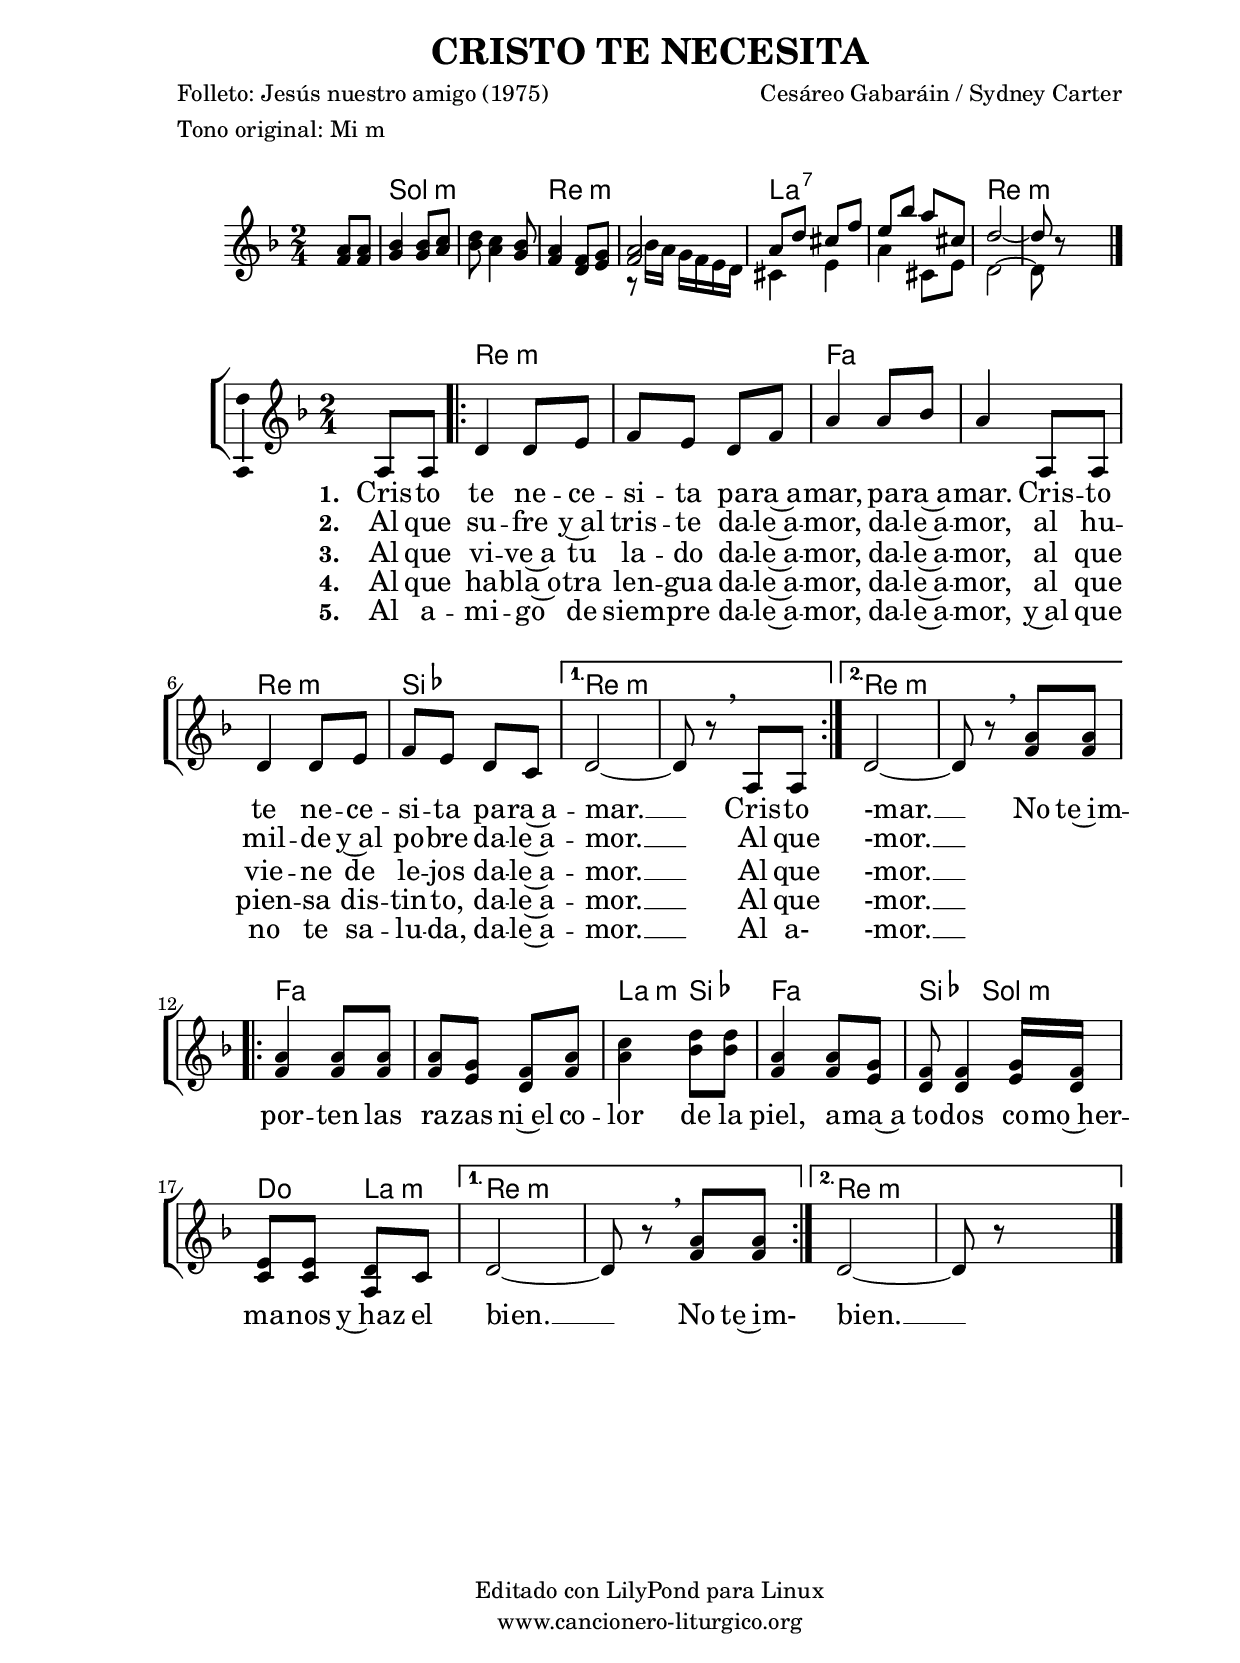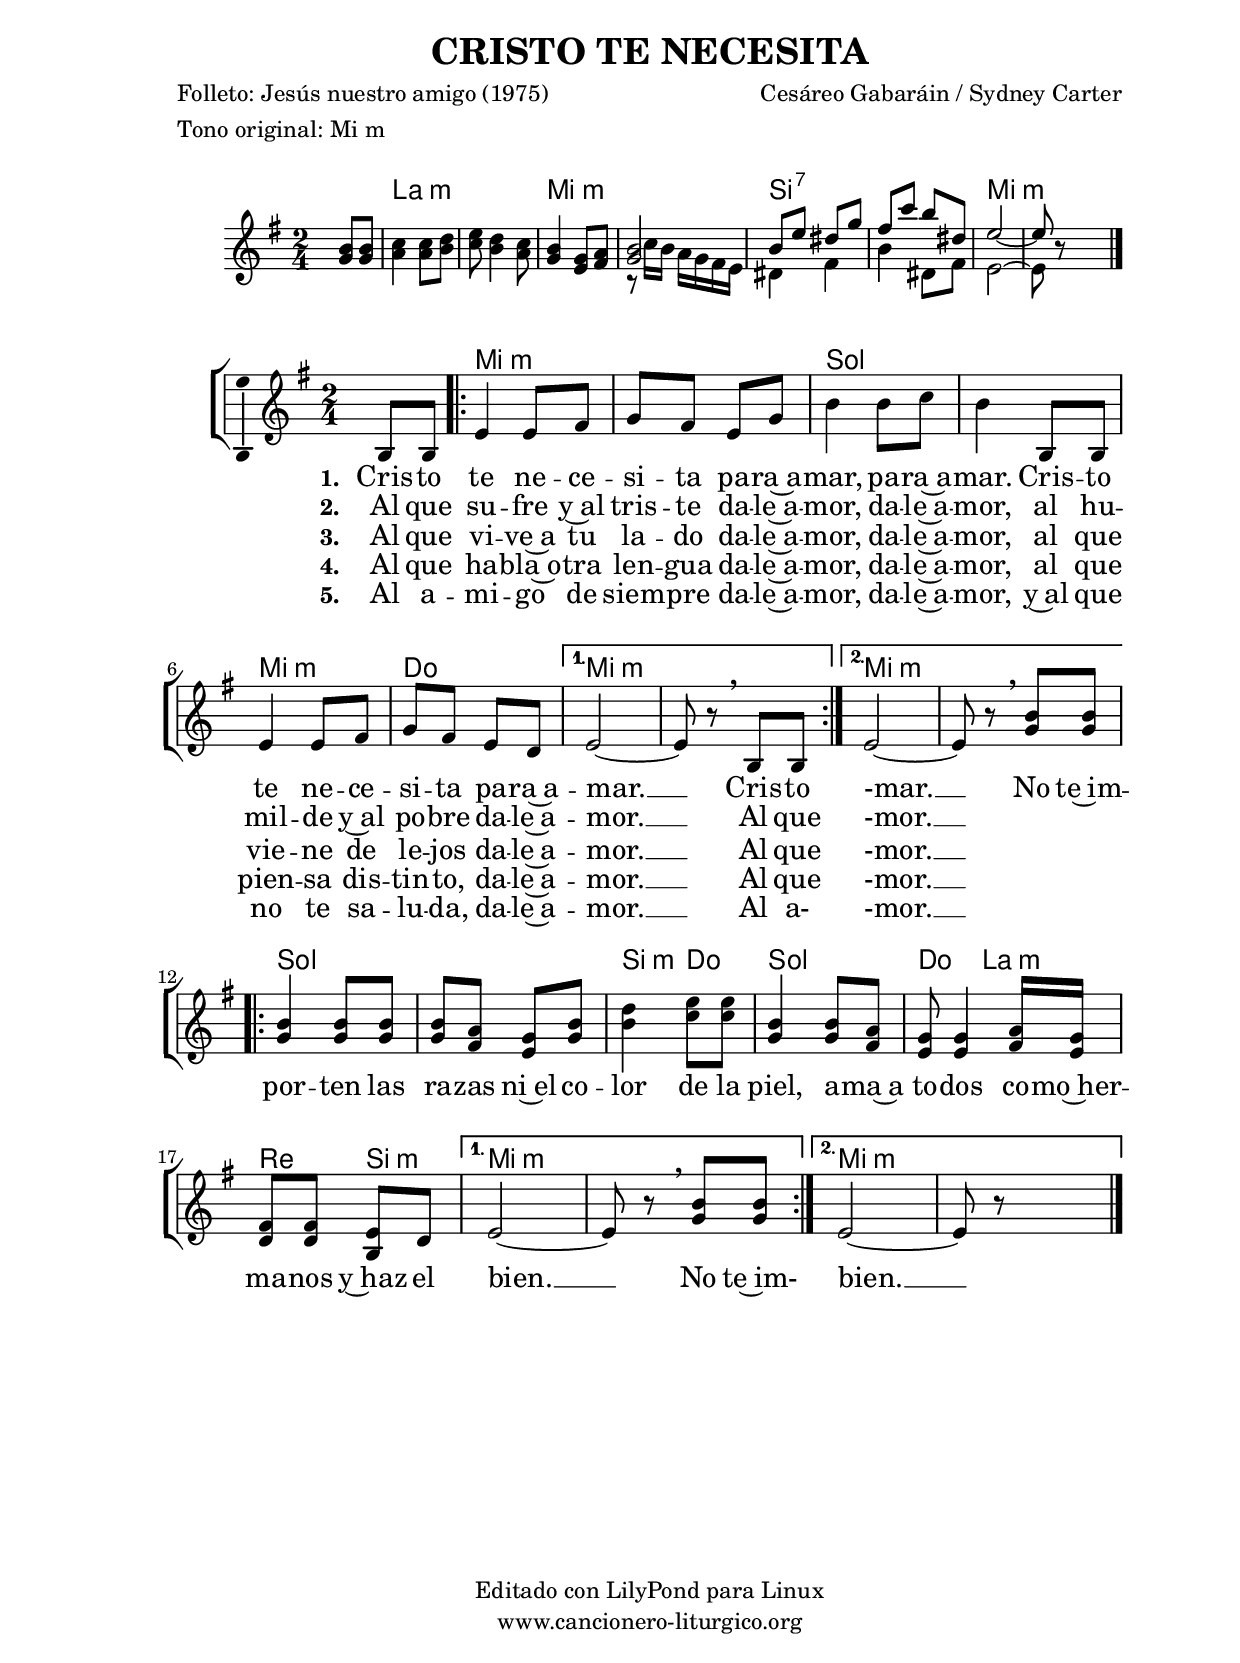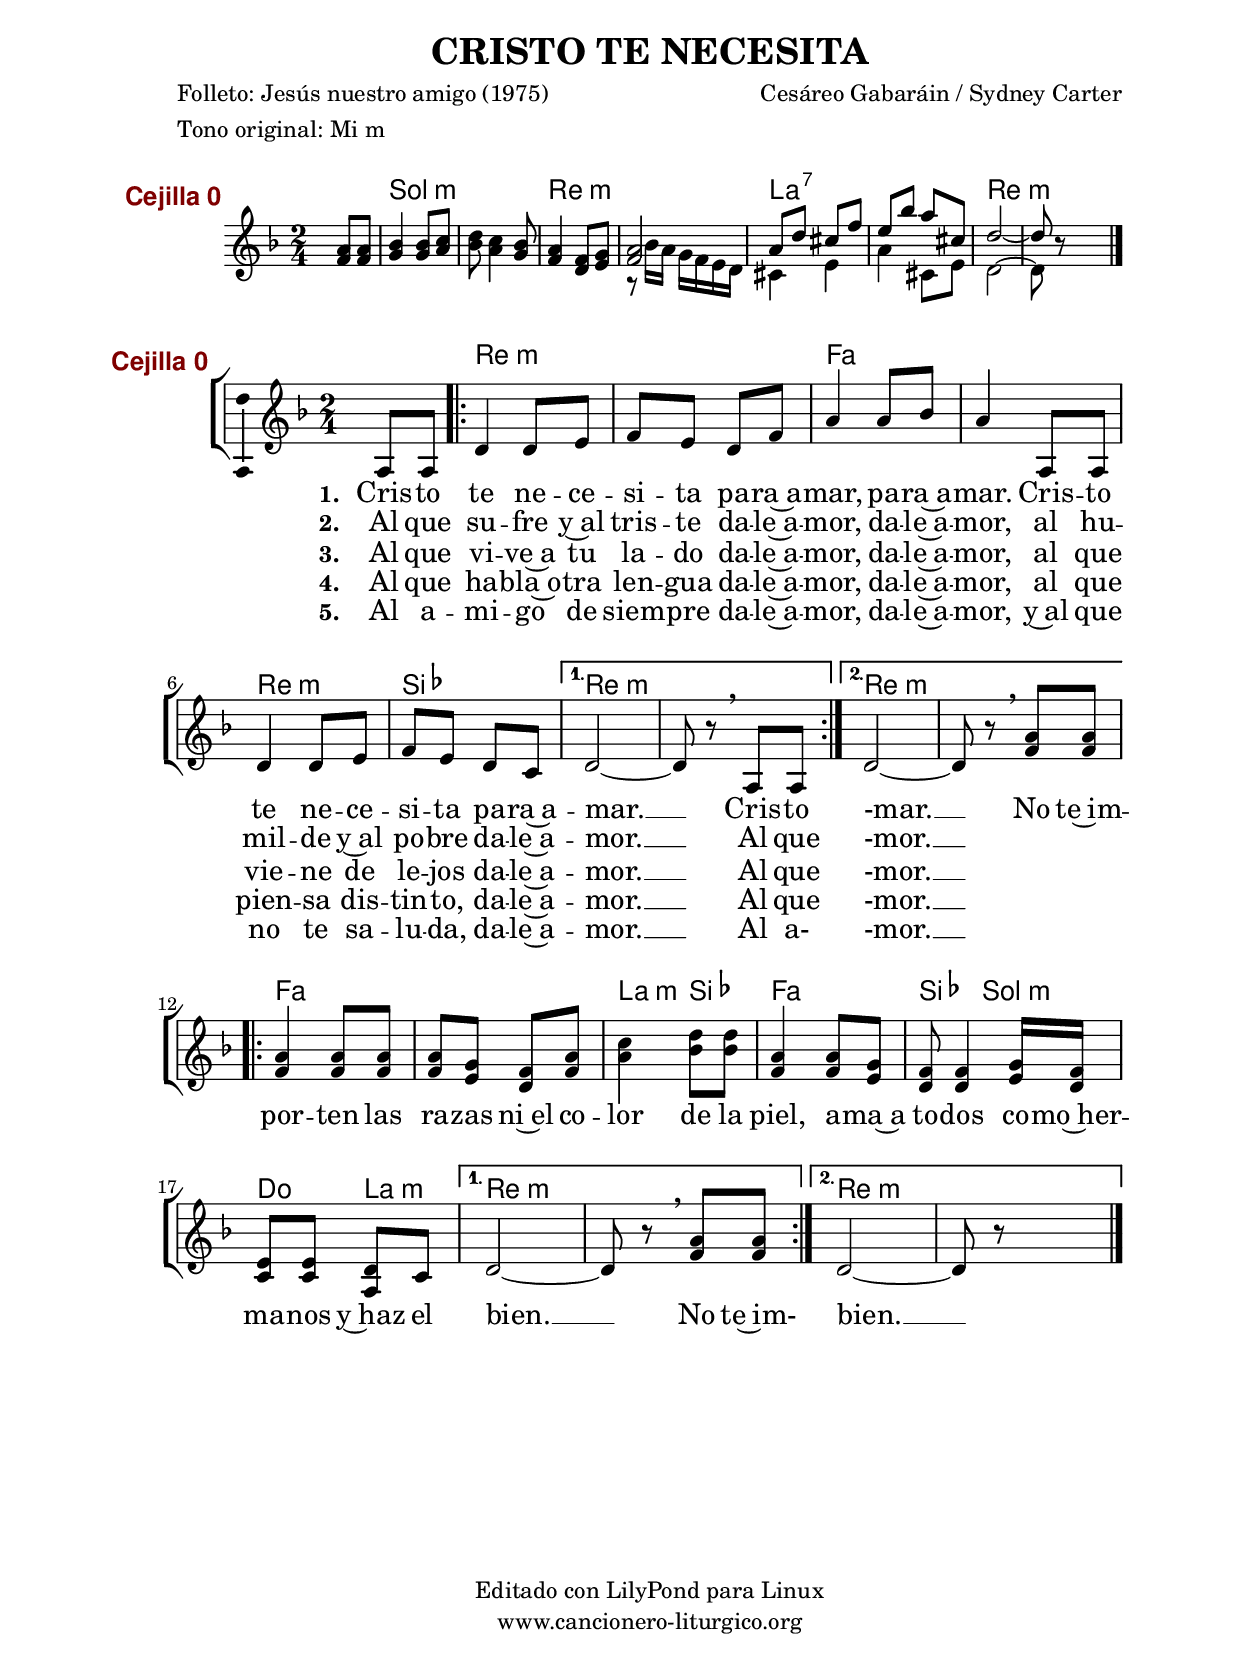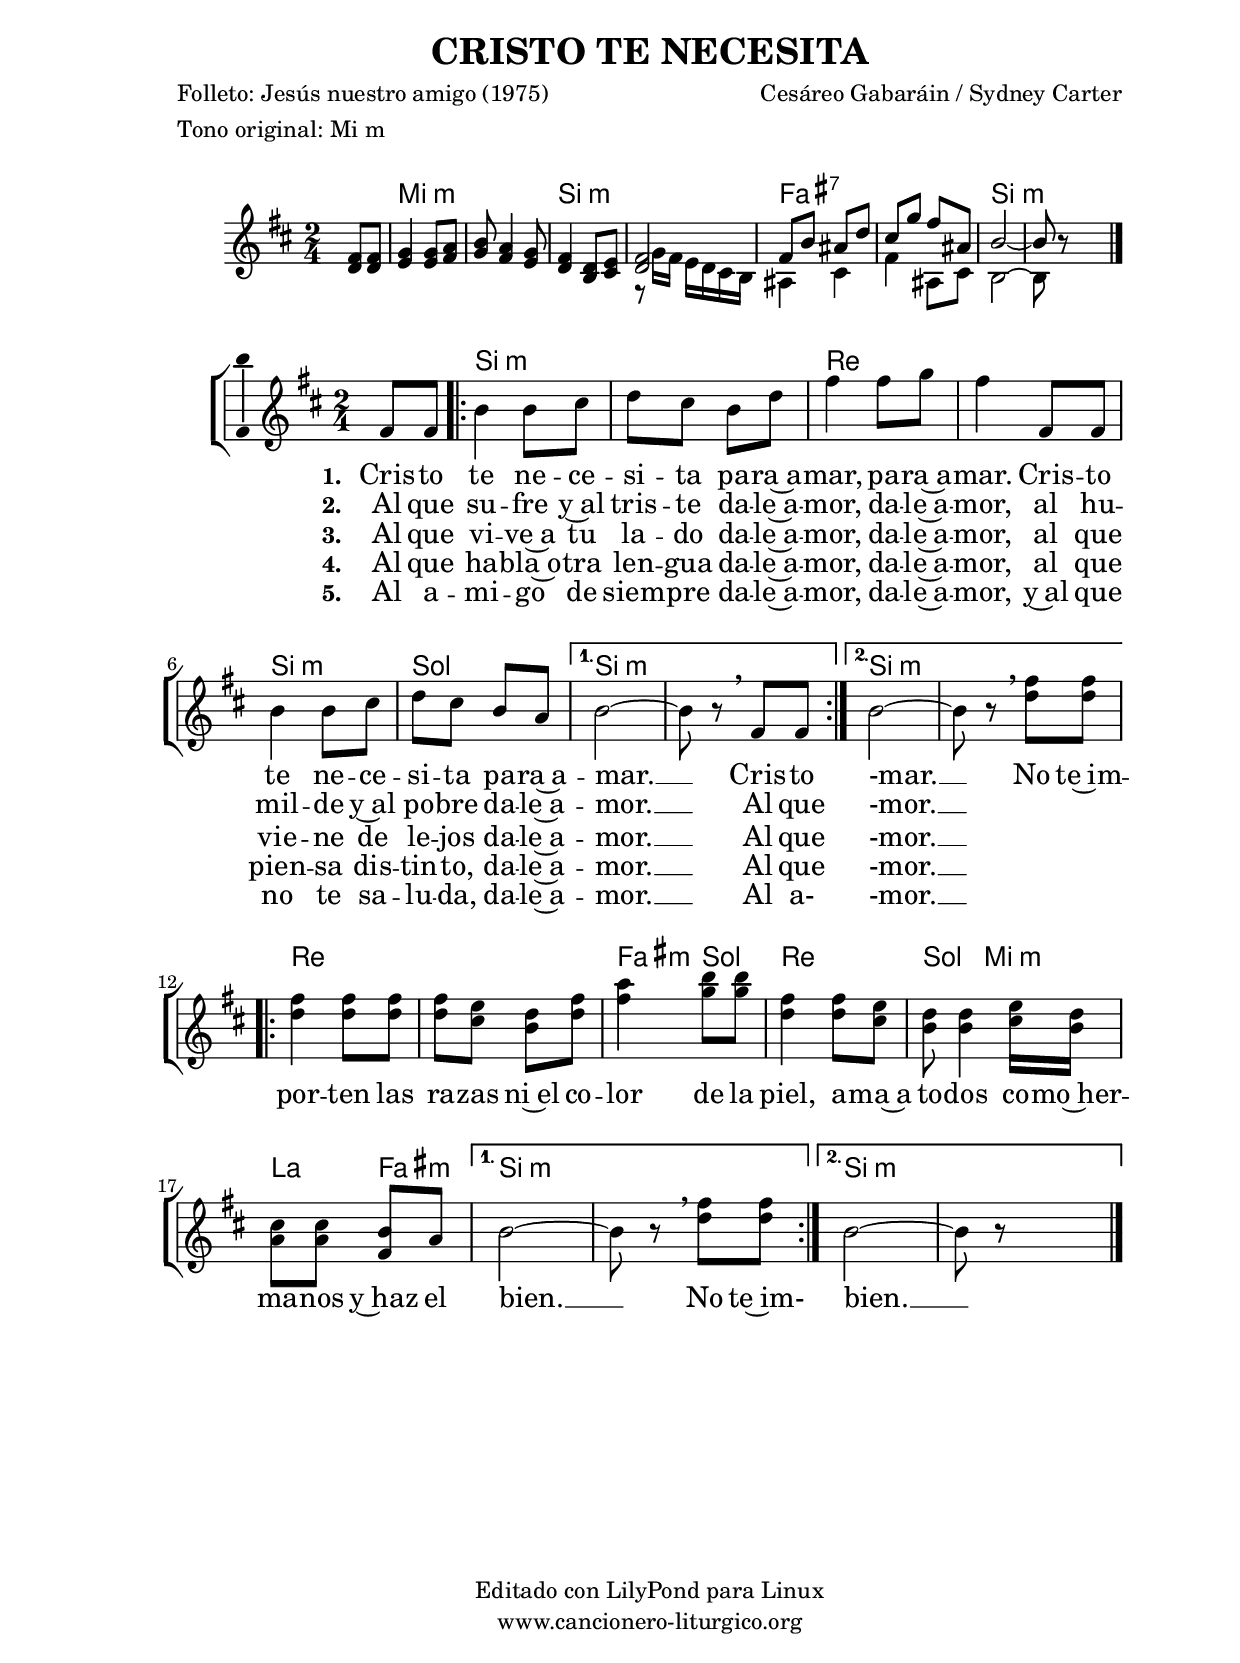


%versión de lilypond para la que se ha escrito esta partitura:
\version "2.16.0"

	%Tamaño papel
	#(set-default-paper-size "a4")
	%Tamaño partitura
	#(set-global-staff-size 20)
	%No responde al pulsar sobre una nota
	#(ly:set-option 'point-and-click #f)

%parámetros del encabezamiento:
\header {
	title = "CRISTO TE NECESITA"
	subtitle = ""
	composer = "Cesáreo Gabaráin / Sydney Carter"
	poet = "Folleto: Jesús nuestro amigo (1975)"
	meter = "Tono original: Mi m"
	arranger = ""
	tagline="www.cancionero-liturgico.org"
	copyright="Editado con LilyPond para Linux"
	tiempo = ""
	usos = "Comunión, Salida"
	letra = ""
	}

%parámetros asociados al papel:
\paper  {
	oddHeaderMarkup = \markup {\fill-line { \on-the-fly #not-first-page \fromproperty #'header:title \on-the-fly #not-first-page \fromproperty #'header:composer }}
	evenHeaderMarkup = \markup {\fill-line { \fromproperty #'header:composer \fromproperty #'header:title }}
	#(set-paper-size "a4")
	print-page-number = ##f
	first-page-number = 1
	print-first-page-number = ##f
%	head-separation = 3.0 \cm
	top-margin = 2.0 \cm
	bottom-margin = 0.5\cm
%%%	bottom-margin = -3.5\cm
	left-margin = 3.0 \cm
	line-width = 16.0 \cm 
	indent = 8\mm
	interscoreline = 2.\mm
	between-system-space = 15\mm
%	para que las partituras no llenen la hoja:
	ragged-bottom = ##t
%	idem para la última hoja:
	ragged-last-bottom = ##f
%	para que las partituras llenen el ancho del papel:
	ragged-last = ##f
	after-title-space = 2.5 \cm
%page-count=1
%system-count=8

	%Flexible Vertical Spacing
%	markup-markup-spacing =
%	#'((basic-distance . 15) (minimum-distance . 15) (padding . 3))
	markup-system-spacing =
	#'((basic-distance . 15) (minimum-distance . 15) (padding . 3))
	system-system-spacing =
	#'((basic-distance . 15) (minimum-distance . 15) (padding . 3))
	score-system-spacing =
	#'((basic-distance . 15) (minimum-distance . 15) (padding . 5))
%	top-system-spacing = % header
%	#'((basic-distance . 8) (minimum-distance . 0) (padding . 0))
%	top-markup-spacing =
%	#'((basic-distance . 20) (minimum-distance . 20) (padding . 0))
	last-bottom-spacing = % footer
	#'((basic-distance . 5) (minimum-distance . 5) (padding . 0))
%	score-markup-spacing =
%	#'((basic-distance . 16) (minimum-distance . 13) (padding . 0))

	}


%parámetros que afectan a toda la partitura:
global =  {
	%clave de sol (G):
	\clef G
	%armadura:
%%%	\transpose d e
	\key d \minor
	\tempo 4=100
	\set Score.tempoHideNote = ##t
	}


acordesintro = {
	\italianChords
	\chordmode {
%%%	\transpose d e
{

s2
g2:m s d:m s a:7 s d:m s

}
}
}

melodiaintro = 

%%%	\transpose d e
{
	\relative c''{
	\time 2/4

s4
<<
{
a8 a
bes4 bes8 c
d8 c4 bes8
a4 f8 g
}
{
f8 f
g4 g8 a
bes8 a4 g8
f4 d8 e
}
>>

<<
\new Voice = "arriba"
{
\stemUp
<a f>2
a8 d cis f
e8 bes' a cis,
d2~
d8 r8 s4
}
\new Voice = "abajo"
{
\stemDown
r8 bes16 a g f e d
cis4 e
a4 cis,8 e
d2~
d8 s8 s4
}
>>

\bar "|."
}
}


acordes = {
	\italianChords
	\chordmode {
%%%	\transpose d e
{

s2
\repeat volta 2 {
d2:m d:m f f d:m bes
}
\alternative {
{
d2:m s
}
{
d2:m s
}
}

\repeat volta 2 {
f f a4:m bes f2 bes4 g:m c4 a:m
}
\alternative {
{
d2:m s
}
{
d2:m s
}
}

	}
	}
}

melodia = 
%%%	\transpose d e
{
	\relative c'{
	\time 2/4

s4 a8 a
\repeat volta 2 {
d4 d8 e
f8 e d f
a4 a8 bes
a4 a,8 a
d4 d8 e
f8 e d c
}
\alternative {
{
d2~
d8 r8 \breathe a8 a
}
{
d2~
d8 r8 \breathe
<<
{
a'8 a
}
{
f8 f
}
>>
}
}

%%%\bar "||"
\break

\repeat volta 2 {
<<
{
a4 a8 a
a8 g f a
c4 d8 d
a4 a8 g
f8 f4 g16 f
e8 e d c
}
{
f4 f8 f
f8 e d f
a4 bes8 bes
f4 f8 e
d8 d4 e16 d
c8 c a s
}
>>
}
\alternative {
{
d2~
d8 r8 \breathe
<<
{
a'8 a
}
{
f8 f
}
>>
}
{
d2~
d8 r8 s4
}
}

\bar "|."
	}
	}


texto = \lyricmode {
\set stanza =#"1. " Cris -- to te ne -- ce -- si -- ta pa -- ra~a -- mar, pa -- ra~a -- mar.
Cris -- to te ne -- ce -- si -- ta pa -- ra~a -- mar. __
Cris -- to
-mar. __
No te~im -- por -- ten las ra -- zas ni~el co -- lor de la piel,
a -- ma~a to -- dos co -- mo~her -- ma -- nos y~haz el bien. __
No te~im-
bien. __

	}

textodos = \lyricmode {
\set stanza =#"2. " Al que su -- fre y~al tris -- te da -- le~a -- mor, da -- le~a -- mor,
al hu -- mil -- de y~al po -- bre da -- le~a -- mor. __
Al que
-mor. __

	}

textotres = \lyricmode {
\set stanza =#"3. " Al que vi -- ve~a tu la -- do da -- le~a -- mor, da -- le~a -- mor,
al que vie -- ne de le -- jos da -- le~a -- mor. __
Al que
-mor. __

	}

textocuatro = \lyricmode {
\set stanza =#"4. " Al que ha -- bla~o -- tra len -- gua da -- le~a -- mor, da -- le~a -- mor,
al que pien -- sa dis -- tin -- to, da -- le~a -- mor. __
Al que
-mor. __

	}

textocinco = \lyricmode {
\set stanza =#"5. " Al a -- mi -- go de siem -- pre da -- le~a -- mor, da -- le~a -- mor,
y~al que no te sa -- lu -- da, da -- le~a -- mor. __
Al a-
-mor. __

	}


acordesintroStaff = \context ChordNames = acordesintroStaff <<
	\set chordChanges = ##t
	\acordesintro
	>>

acordesStaff = \context ChordNames = acordesStaff <<
	\set chordChanges = ##t
	\acordes
	>>


%%%%%%%%%%%%%%%%%%%%%%%%%%%%%%%%%%% CEJILLA %%%%%%%%%%%%%%%%%%%%%%%%%%%%%%%%%%%
acordesintrocejilla = {
%%%	\override ChordNames.ChordName #'font-size = #-1
%%%	\override ChordNames.ChordName #'font-series = #'bold
	\transpose c c {
		\acordesintro
		}
	}

acordesintrocejillaStaff = \context ChordNames = acordesintrocejillaStaff <<
	\set Staff.instrumentName = \markup \with-color #darkred \larger \bold \sans "Cejilla 0"
	\set chordChanges = ##t
	\acordesintrocejilla
	>>
acordescejilla = {
%%%	\override ChordNames.ChordName #'font-size = #-1
%%%	\override ChordNames.ChordName #'font-series = #'bold
	\transpose c c {
		\acordes
		}
	}

acordescejillaStaff = \context ChordNames = acordescejillaStaff <<
	\set Staff.instrumentName = \markup \with-color #darkred \larger \bold \sans "Cejilla 0"
	\set chordChanges = ##t
	\acordescejilla
	>>
%%%%%%%%%%%%%%%%%%%%%%%%%%%%%%%%%%% CEJILLA %%%%%%%%%%%%%%%%%%%%%%%%%%%%%%%%%%%


vozintroStaff = \context Voice = vozintroStaff
<<
	\override Staff.StaffSymbol #'staff-space = #(magstep -0.35)
	\set Staff.midiInstrument = #"english horn"
	\set Staff.midiMinimumVolume = #0.7
	\set Staff.midiMaximumVolume = #0.9
	\global
	\melodiaintro
	>>

vozStaff = \context Voice = vozStaff
\with {\consists "Ambitus_engraver"}
<<
%	\set Staff.instrumentName = ""
%	\set Staff.shortInstrumentName = ""
%	\set Staff.midiInstrument = #"clarinet"
%	\set Staff.midiInstrument = #"cello"
%	\set Staff.midiInstrument = #"flute"
	\set Staff.midiInstrument = #"electric guitar (jazz)"
%	\set Staff.midiInstrument = #"english horn"
%	\set Staff.midiInstrument = #"violin"
%	\set Staff.midiInstrument = #"glockenspiel"
	\set Staff.midiMinimumVolume = #0.7
	\set Staff.midiMaximumVolume = #0.9
	\global
	\melodia
	>>

textoStaff = \context Lyrics = textoStaff <<
	\lyricsto vozStaff \texto
	>>

textodosStaff = \context Lyrics = textodosStaff <<
	\lyricsto vozStaff \textodos
	>>

textotresStaff = \context Lyrics = textotresStaff <<
	\lyricsto vozStaff \textotres
	>>

textocuatroStaff = \context Lyrics = textocuatroStaff <<
	\lyricsto vozStaff \textocuatro
	>>

textocincoStaff = \context Lyrics = textocincoStaff <<
	\lyricsto vozStaff \textocinco
	>>


\book {
	\score {
		\context ChoirStaff {
%			\override StaffGroup.SystemStartBracket #'collapse-height = #1
%			\override Score.SystemStartBar #'collapse-height = #1
			<<
			\acordesintroStaff
			\vozintroStaff
			>>
			}
		\layout {
%system-count=1
	    		\context {
				\Lyrics
				\override LyricText #'font-size = #2
				}
	   		 \context {
				\Score
				\override StaffSymbol #'staff-space = #(magstep +3)
				}
			}
		}
	\score {
		\context ChoirStaff {
			\override StaffGroup.SystemStartBracket #'collapse-height = #1
			\override Score.SystemStartBar #'collapse-height = #1
			<<
			\acordesStaff
			\vozStaff
			\textoStaff
			\textodosStaff
			\textotresStaff
			\textocuatroStaff
			\textocincoStaff
			>>
			}
		\layout {
	    		\context {
				\Lyrics
				\override LyricText #'font-size = #2
				}
	   		 \context {
				\Score
				\override StaffSymbol #'staff-space = #(magstep +3)
				}
			}
		}
	\score {
		\unfoldRepeats
		\context ChoirStaff {
			<<
			\acordesintroStaff
			\vozintroStaff
			>>
			<<
			\acordesStaff
			\vozStaff
			>>
			}
		\midi {
	  		\context {
	  			\Score
				tempoWholesPerMinute = #(ly:make-moment 70 4)
				}
			}
		}
	}


%Partitura para guitarra
#(define output-suffix "G")
\book {
	\score {
		\context ChoirStaff {
%			\override StaffGroup.SystemStartBracket #'collapse-height = #1
%			\override Score.SystemStartBar #'collapse-height = #1
			<<
			\acordesintrocejillaStaff
			\vozintroStaff
			>>
			}
		\layout {
%system-count=1
%%%%%%%%%%%%%%%%%%%%%%%%%%%%%%%%%%% CEJILLA %%%%%%%%%%%%%%%%%%%%%%%%%%%%%%%%%%%
			\context {
				\ChordNames \consists Instrument_name_engraver
				}
%%%%%%%%%%%%%%%%%%%%%%%%%%%%%%%%%%% CEJILLA %%%%%%%%%%%%%%%%%%%%%%%%%%%%%%%%%%%
	    		\context {
				\Lyrics
				\override LyricText #'font-size = #2
				}
	   		 \context {
				\Score
				\override StaffSymbol #'staff-space = #(magstep +3)
				}
			}
		}
	\score {
		\context ChoirStaff {
			\override StaffGroup.SystemStartBracket #'collapse-height = #1
			\override Score.SystemStartBar #'collapse-height = #1
			<<
			\acordescejillaStaff
			\vozStaff
			\textoStaff
			\textodosStaff
			\textotresStaff
			\textocuatroStaff
			\textocincoStaff
			>>
			}
		\layout {
%%%%%%%%%%%%%%%%%%%%%%%%%%%%%%%%%%% CEJILLA %%%%%%%%%%%%%%%%%%%%%%%%%%%%%%%%%%%
			\context {
				\ChordNames \consists Instrument_name_engraver
				}
%%%%%%%%%%%%%%%%%%%%%%%%%%%%%%%%%%% CEJILLA %%%%%%%%%%%%%%%%%%%%%%%%%%%%%%%%%%%
	    		\context {
				\Lyrics
				\override LyricText #'font-size = #2
				}
	   		 \context {
				\Score
				\override StaffSymbol #'staff-space = #(magstep +3)
				}
			}
		}
	}


#(define output-suffix "C")
\book {
	\score {
		\context ChoirStaff {
%			\override StaffGroup.SystemStartBracket #'collapse-height = #1
%			\override Score.SystemStartBar #'collapse-height = #1
\transpose c d
			<<
			\acordesintroStaff
			\vozintroStaff
			>>
			}
		\layout {
%system-count=1
	    		\context {
				\Lyrics
				\override LyricText #'font-size = #2
				}
	   		 \context {
				\Score
				\override StaffSymbol #'staff-space = #(magstep +3)
				}
			}
		}
	\score {
		\context ChoirStaff {
			\override StaffGroup.SystemStartBracket #'collapse-height = #1
			\override Score.SystemStartBar #'collapse-height = #1
\transpose c d
			<<
			\acordesStaff
			\vozStaff
			\textoStaff
			\textodosStaff
			\textotresStaff
			\textocuatroStaff
			\textocincoStaff
			>>
			}
		\layout {
	    		\context {
				\Lyrics
				\override LyricText #'font-size = #2
				}
	   		 \context {
				\Score
				\override StaffSymbol #'staff-space = #(magstep +3)
				}
			}
		}
	}


#(define output-suffix "S")
\book {
	\score {
		\context ChoirStaff {
%			\override StaffGroup.SystemStartBracket #'collapse-height = #1
%			\override Score.SystemStartBar #'collapse-height = #1
\transpose c a,
			<<
			\acordesintroStaff
			\vozintroStaff
			>>
			}
		\layout {
%system-count=1
	    		\context {
				\Lyrics
				\override LyricText #'font-size = #2
				}
	   		 \context {
				\Score
				\override StaffSymbol #'staff-space = #(magstep +3)
				}
			}
		}
	\score {
		\context ChoirStaff {
			\override StaffGroup.SystemStartBracket #'collapse-height = #1
			\override Score.SystemStartBar #'collapse-height = #1
\transpose c a
			<<
			\acordesStaff
			\vozStaff
			\textoStaff
			\textodosStaff
			\textotresStaff
			\textocuatroStaff
			\textocincoStaff
			>>
			}
		\layout {
	    		\context {
				\Lyrics
				\override LyricText #'font-size = #2
				}
	   		 \context {
				\Score
				\override StaffSymbol #'staff-space = #(magstep +3)
				}
			}
		}
	}


